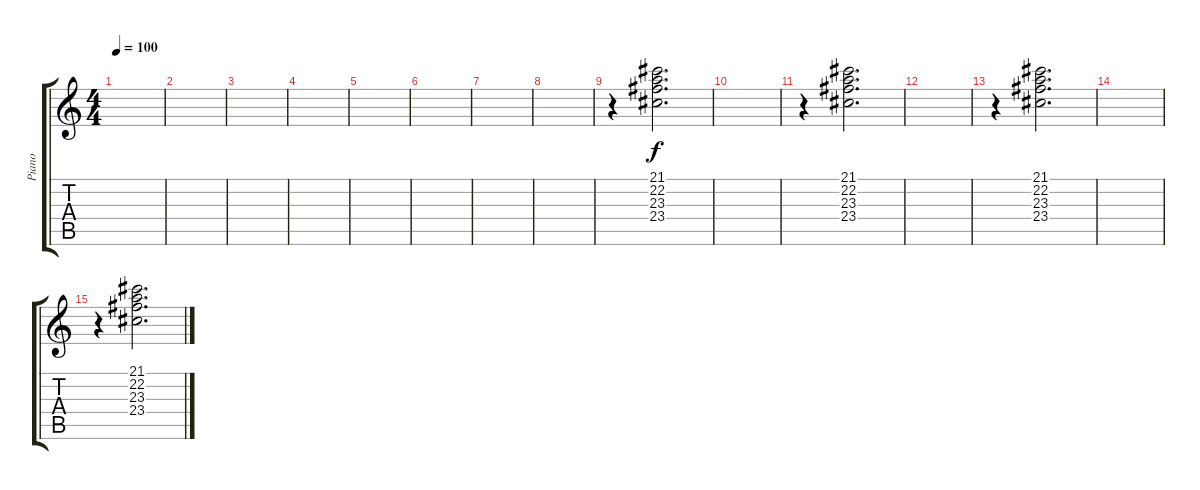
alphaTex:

\track ("Piano" "Piano") {instrument brightacousticpiano}
\staff {score tabs}
\tuning (E4 B3 G3 D3 A2 E2) {hide}
\ts (4 4)
\tempo 100
\clef g2
\ks c
|
|
|
|
|
|
|
|
r.4 (21.1 22.2 23.3 23.4).2{d} |
|
r.4 (21.1 22.2 23.3 23.4).2{d} |
|
r.4 (21.1 22.2 23.3 23.4).2{d} |
|
r.4 (21.1 22.2 23.3 23.4).2{d}
